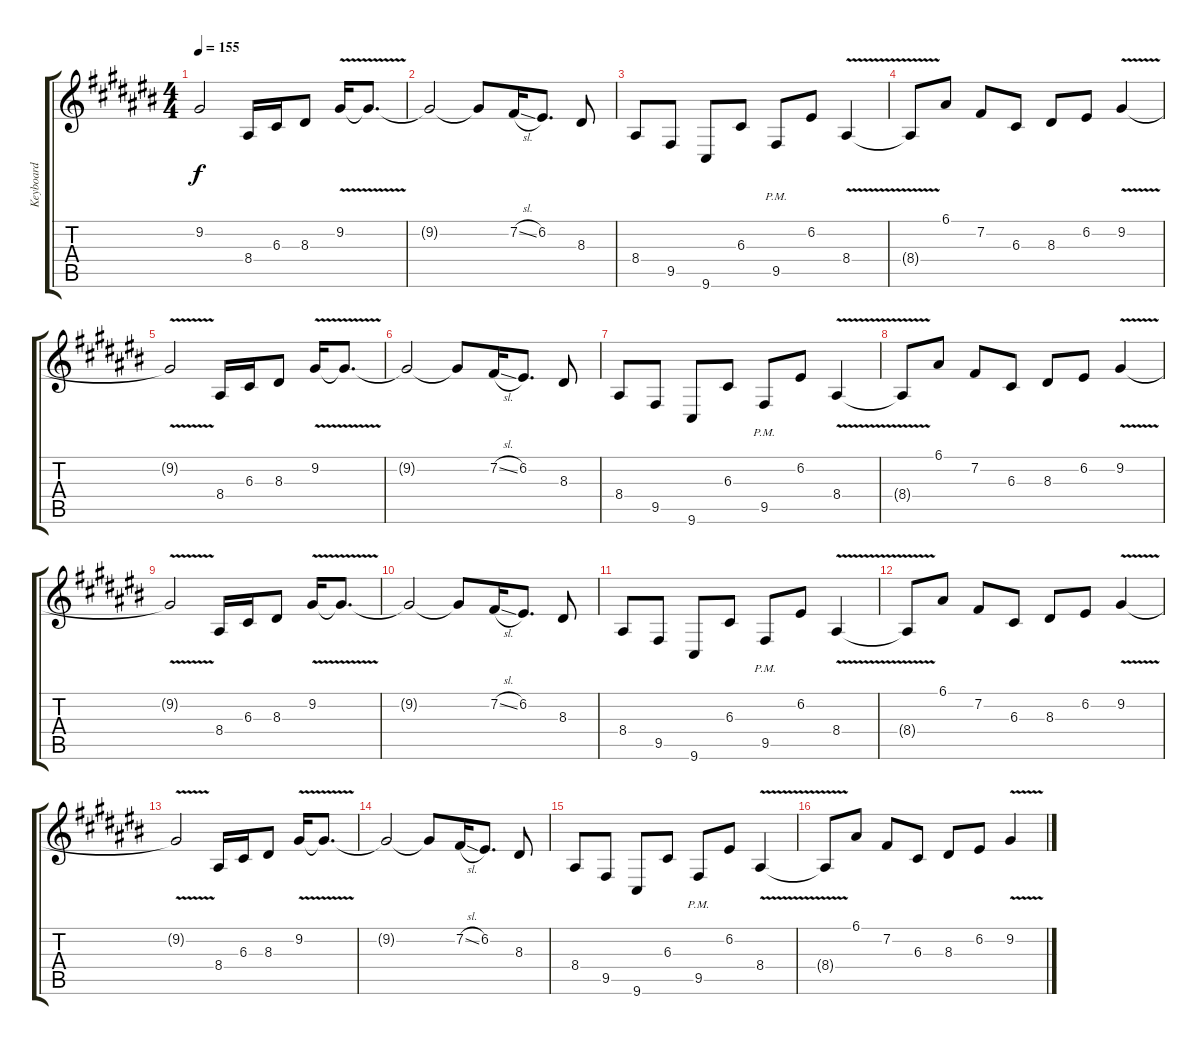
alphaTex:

\track ("Keyboard" "Keyboard") {instrument harpsichord}
\staff {score tabs}
\tuning (E4 B3 G3 D3 A2 E2) {hide}
\ts (4 4)
\tempo 155
\clef g2
\ks c#
9.2{t}.2{dy f} 8.4.16 6.3.16 8.3.8 9.2{v}.16 9.2{t}.8{d} |
9.2{t}.2 9.2{t}.8 7.2{sl}.16 6.2.8{d} 8.3.8 |
8.4.8 9.5.8 9.6.8 6.3.8 9.5{pm}.8 6.2.8 8.4{v}.4 |
8.4{t}.8 6.1.8 7.2.8 6.3.8 8.3.8 6.2.8 9.2{v}.4 |
9.2{t}.2 8.4.16 6.3.16 8.3.8 9.2{v}.16 9.2{t}.8{d} |
9.2{t}.2 9.2{t}.8 7.2{sl}.16 6.2.8{d} 8.3.8 |
8.4.8 9.5.8 9.6.8 6.3.8 9.5{pm}.8 6.2.8 8.4{v}.4 |
8.4{t}.8 6.1.8 7.2.8 6.3.8 8.3.8 6.2.8 9.2{v}.4 |
9.2{t}.2 8.4.16 6.3.16 8.3.8 9.2{v}.16 9.2{t}.8{d} |
9.2{t}.2 9.2{t}.8 7.2{sl}.16 6.2.8{d} 8.3.8 |
8.4.8 9.5.8 9.6.8 6.3.8 9.5{pm}.8 6.2.8 8.4{v}.4 |
8.4{t}.8 6.1.8 7.2.8 6.3.8 8.3.8 6.2.8 9.2{v}.4 |
9.2{t}.2 8.4.16 6.3.16 8.3.8 9.2{v}.16 9.2{t}.8{d} |
9.2{t}.2 9.2{t}.8 7.2{sl}.16 6.2.8{d} 8.3.8 |
8.4.8 9.5.8 9.6.8 6.3.8 9.5{pm}.8 6.2.8 8.4{v}.4 |
8.4{t}.8 6.1.8 7.2.8 6.3.8 8.3.8 6.2.8 9.2{v}.4
